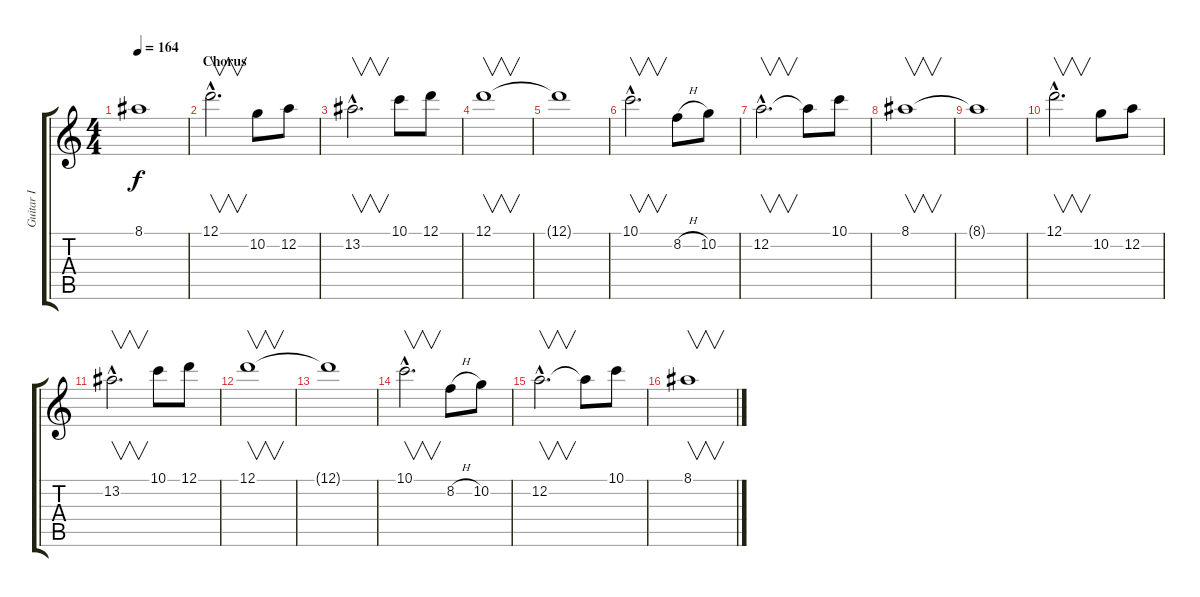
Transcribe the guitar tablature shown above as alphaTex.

\track ("Guitar I" "Guitar I") {instrument distortionguitar}
\staff {score tabs}
\tuning (D4 A3 F3 C3 G2 D2) {hide}
\ts (4 4)
\tempo 164
\clef g2
\ks c
8.1{t}.1{dy f} |
\section ("" "Chorus")
12.1{hac}.2{v d} 10.2.8 12.2.8 |
13.2{hac}.2{v d} 10.1.8 12.1.8 |
12.1.1{v} |
12.1{t}.1 |
10.1{hac}.2{v d} 8.2{h}.8 10.2.8 |
12.2{hac}.2{v d} 12.2{t}.8 10.1.8 |
8.1.1{v} |
8.1{t}.1 |
12.1{hac}.2{v d} 10.2.8 12.2.8 |
13.2{hac}.2{v d} 10.1.8 12.1.8 |
12.1.1{v} |
12.1{t}.1 |
10.1{hac}.2{v d} 8.2{h}.8 10.2.8 |
12.2{hac}.2{v d} 12.2{t}.8 10.1.8 |
8.1.1{v}
